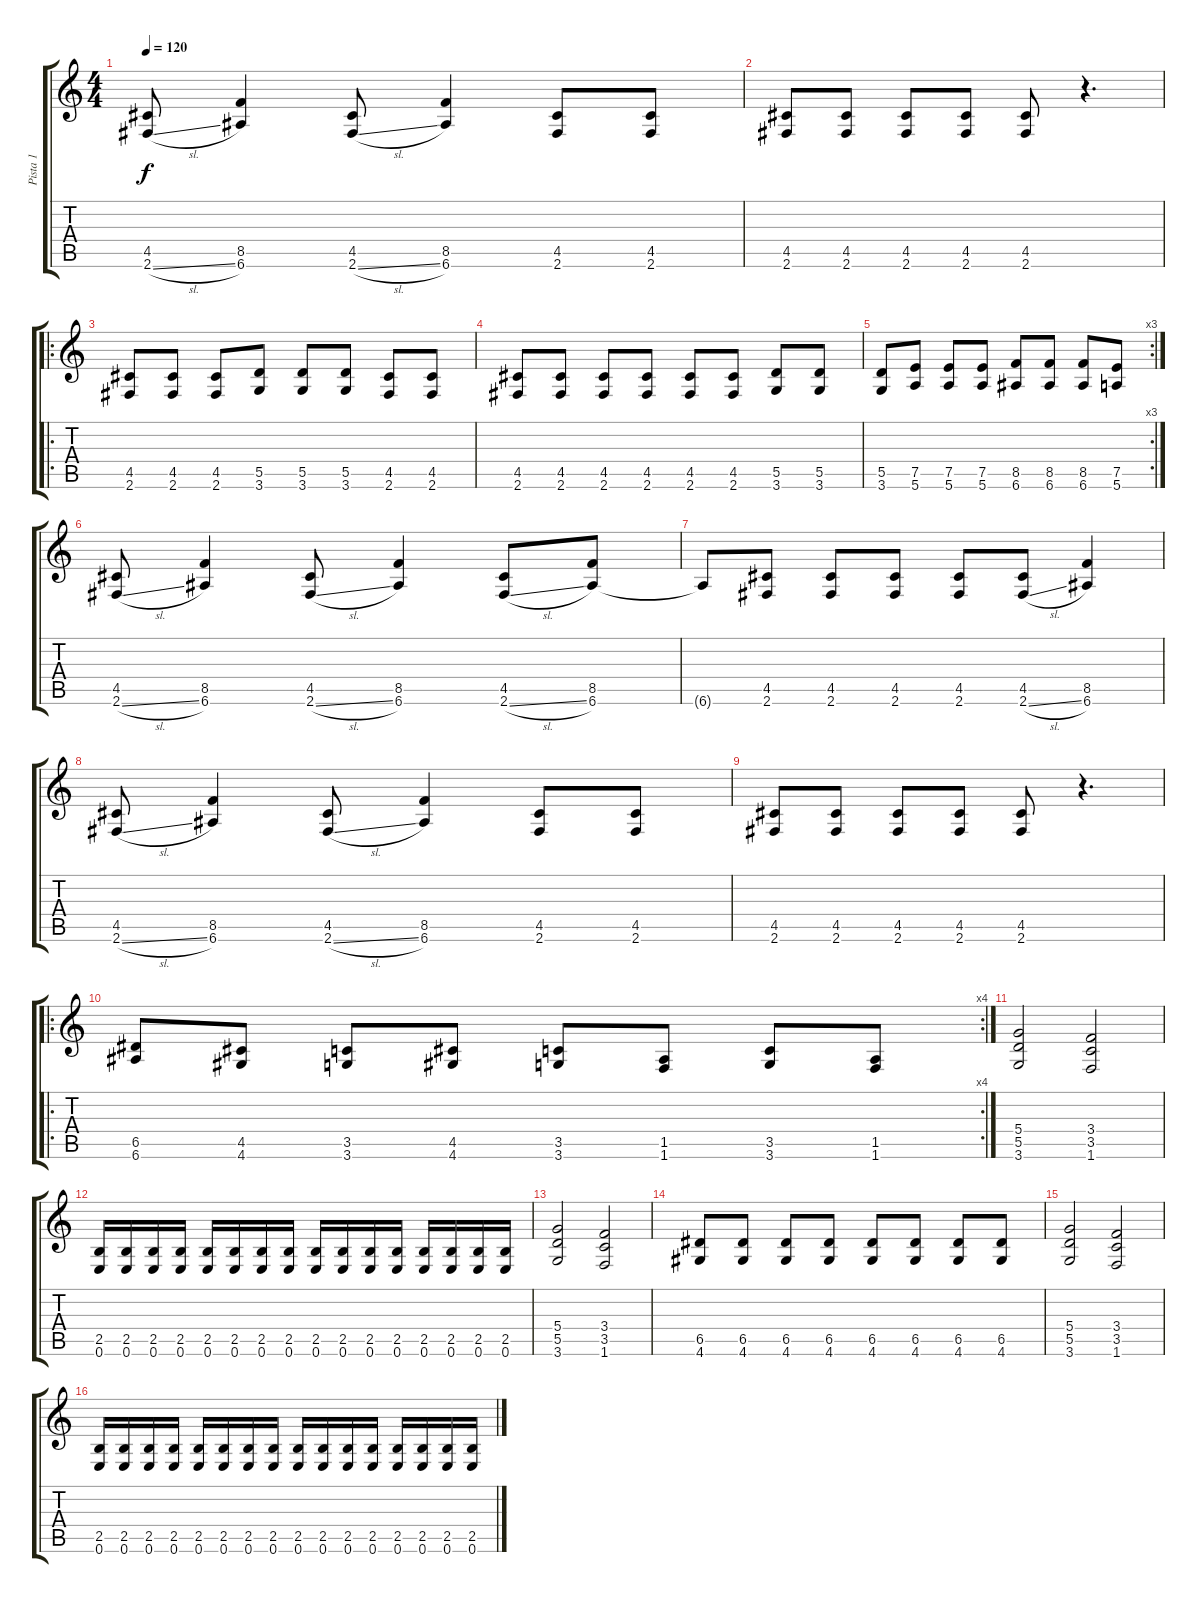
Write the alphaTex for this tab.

\track ("Pista 1" "Pista 1") {instrument acousticguitarsteel}
\staff {score tabs}
\tuning (E4 B3 G3 D3 A2 E2) {hide}
\ts (4 4)
\tempo 120
\clef g2
\ks c
(4.5 2.6{sl}).8{dy f} (8.5 6.6).4 (4.5 2.6{sl}).8 (8.5 6.6).4 (4.5 2.6).8 (4.5 2.6).8 |
(4.5 2.6).8 (4.5 2.6).8 (4.5 2.6).8 (4.5 2.6).8 (4.5 2.6).8 r.4{d} |
\ro
(4.5 2.6).8 (4.5 2.6).8 (4.5 2.6).8 (5.5 3.6).8 (5.5 3.6).8 (5.5 3.6).8 (4.5 2.6).8 (4.5 2.6).8 |
(4.5 2.6).8 (4.5 2.6).8 (4.5 2.6).8 (4.5 2.6).8 (4.5 2.6).8 (4.5 2.6).8 (5.5 3.6).8 (5.5 3.6).8 |
\rc 3
(5.5 3.6).8 (7.5 5.6).8 (7.5 5.6).8 (7.5 5.6).8 (8.5 6.6).8 (8.5 6.6).8 (8.5 6.6).8 (7.5 5.6).8 |
(4.5 2.6{sl}).8 (8.5 6.6).4 (4.5 2.6{sl}).8 (8.5 6.6).4 (4.5 2.6{sl}).8 (8.5 6.6).8 |
6.6{t}.8 (4.5 2.6).8 (4.5 2.6).8 (4.5 2.6).8 (4.5 2.6).8 (4.5 2.6{sl}).8 (8.5 6.6).4 |
(4.5 2.6{sl}).8 (8.5 6.6).4 (4.5 2.6{sl}).8 (8.5 6.6).4 (4.5 2.6).8 (4.5 2.6).8 |
(4.5 2.6).8 (4.5 2.6).8 (4.5 2.6).8 (4.5 2.6).8 (4.5 2.6).8 r.4{d} |
\ro
\rc 4
(6.5 6.6).8 (4.5 4.6).8 (3.5 3.6).8 (4.5 4.6).8 (3.5 3.6).8 (1.5 1.6).8 (3.5 3.6).8 (1.5 1.6).8 |
(5.4 5.5 3.6).2{instrument distortionguitar} (3.4 3.5 1.6).2 |
(2.5 0.6).16 (2.5 0.6).16 (2.5 0.6).16 (2.5 0.6).16 (2.5 0.6).16 (2.5 0.6).16 (2.5 0.6).16 (2.5 0.6).16 (2.5 0.6).16 (2.5 0.6).16 (2.5 0.6).16 (2.5 0.6).16 (2.5 0.6).16 (2.5 0.6).16 (2.5 0.6).16 (2.5 0.6).16 |
(5.4 5.5 3.6).2 (3.4 3.5 1.6).2 |
(6.5 4.6).8 (6.5 4.6).8 (6.5 4.6).8 (6.5 4.6).8 (6.5 4.6).8 (6.5 4.6).8 (6.5 4.6).8 (6.5 4.6).8 |
(5.4 5.5 3.6).2{instrument distortionguitar} (3.4 3.5 1.6).2 |
(2.5 0.6).16 (2.5 0.6).16 (2.5 0.6).16 (2.5 0.6).16 (2.5 0.6).16 (2.5 0.6).16 (2.5 0.6).16 (2.5 0.6).16 (2.5 0.6).16 (2.5 0.6).16 (2.5 0.6).16 (2.5 0.6).16 (2.5 0.6).16 (2.5 0.6).16 (2.5 0.6).16 (2.5 0.6).16
